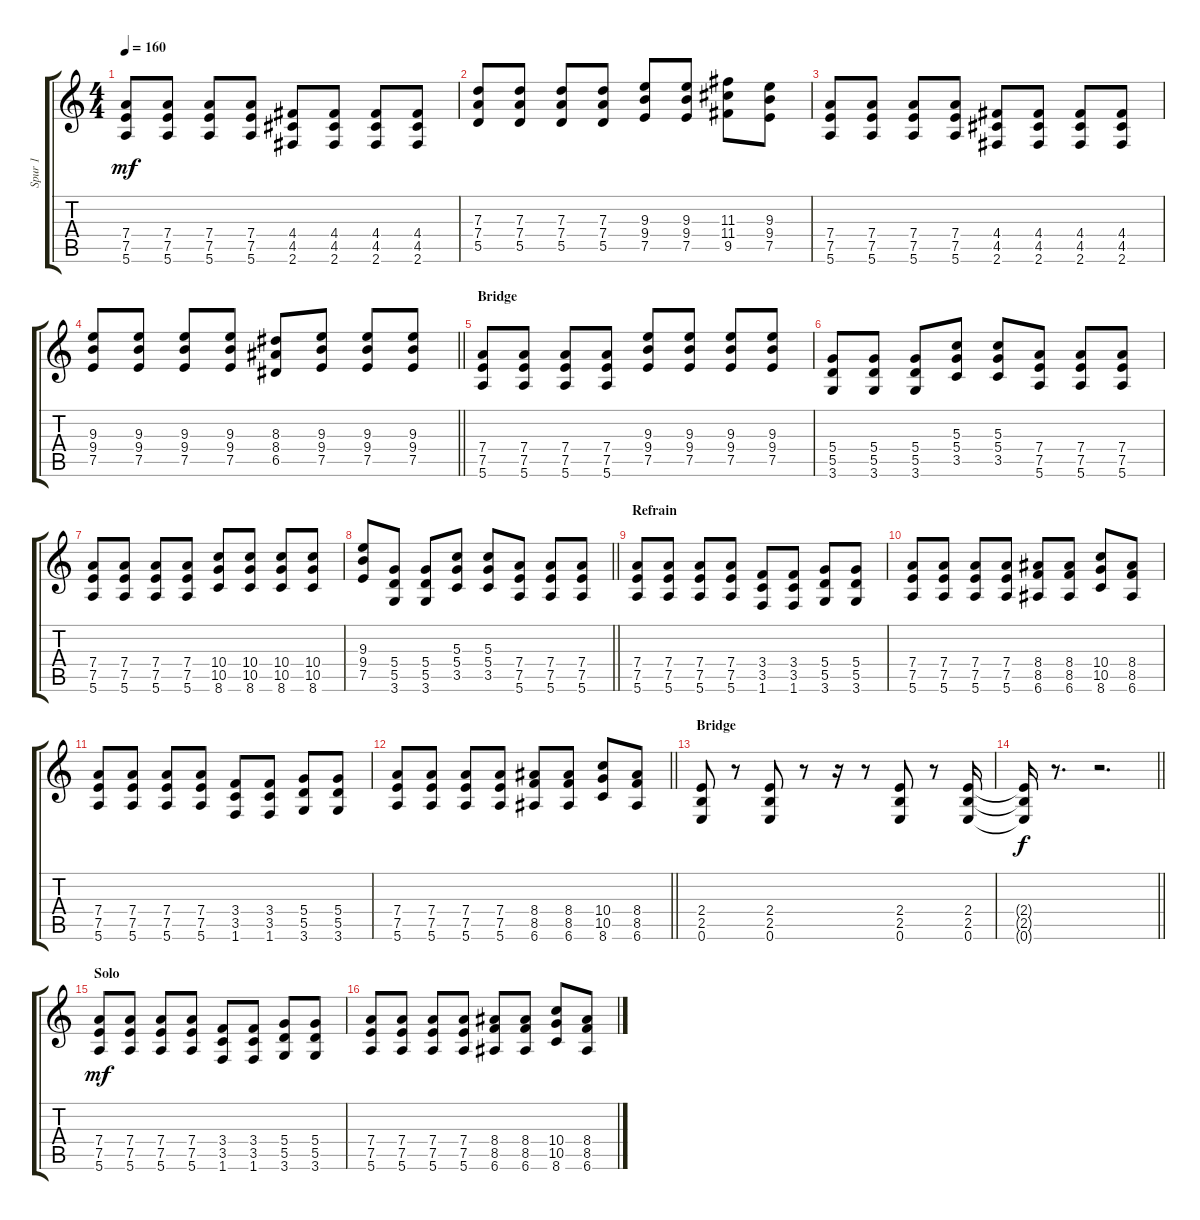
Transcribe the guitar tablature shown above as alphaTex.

\track ("Spur 1" "Spur 1") {instrument distortionguitar}
\staff {score tabs}
\tuning (E4 B3 G3 D3 A2 E2) {hide}
\ts (4 4)
\tempo 160
\clef g2
\ks c
(7.4 7.5 5.6).8{dy mf} (7.4 7.5 5.6).8 (7.4 7.5 5.6).8 (7.4 7.5 5.6).8 (4.4 4.5 2.6).8 (4.4 4.5 2.6).8 (4.4 4.5 2.6).8 (4.4 4.5 2.6).8 |
(7.3 7.4 5.5).8 (7.3 7.4 5.5).8 (7.3 7.4 5.5).8 (7.3 7.4 5.5).8 (9.3 9.4 7.5).8 (9.3 9.4 7.5).8 (11.3 11.4 9.5).8 (9.3 9.4 7.5).8 |
(7.4 7.5 5.6).8 (7.4 7.5 5.6).8 (7.4 7.5 5.6).8 (7.4 7.5 5.6).8 (4.4 4.5 2.6).8 (4.4 4.5 2.6).8 (4.4 4.5 2.6).8 (4.4 4.5 2.6).8 |
\barLineRight lightlight
(9.3 9.4 7.5).8 (9.3 9.4 7.5).8 (9.3 9.4 7.5).8 (9.3 9.4 7.5).8 (8.3 8.4 6.5).8 (9.3 9.4 7.5).8 (9.3 9.4 7.5).8 (9.3 9.4 7.5).8 |
\section ("" "Bridge")
(7.4 7.5 5.6).8 (7.4 7.5 5.6).8 (7.4 7.5 5.6).8 (7.4 7.5 5.6).8 (9.3 9.4 7.5).8 (9.3 9.4 7.5).8 (9.3 9.4 7.5).8 (9.3 9.4 7.5).8 |
(5.4 5.5 3.6).8 (5.4 5.5 3.6).8 (5.4 5.5 3.6).8 (5.3 5.4 3.5).8 (5.3 5.4 3.5).8 (7.4 7.5 5.6).8 (7.4 7.5 5.6).8 (7.4 7.5 5.6).8 |
(7.4 7.5 5.6).8 (7.4 7.5 5.6).8 (7.4 7.5 5.6).8 (7.4 7.5 5.6).8 (10.4 10.5 8.6).8 (10.4 10.5 8.6).8 (10.4 10.5 8.6).8 (10.4 10.5 8.6).8 |
\barLineRight lightlight
(9.3 9.4 7.5).8 (5.4 5.5 3.6).8 (5.4 5.5 3.6).8 (5.3 5.4 3.5).8 (5.3 5.4 3.5).8 (7.4 7.5 5.6).8 (7.4 7.5 5.6).8 (7.4 7.5 5.6).8 |
\section ("" "Refrain")
(7.4 7.5 5.6).8 (7.4 7.5 5.6).8 (7.4 7.5 5.6).8 (7.4 7.5 5.6).8 (3.4 3.5 1.6).8 (3.4 3.5 1.6).8 (5.4 5.5 3.6).8 (5.4 5.5 3.6).8 |
(7.4 7.5 5.6).8 (7.4 7.5 5.6).8 (7.4 7.5 5.6).8 (7.4 7.5 5.6).8 (8.4 8.5 6.6).8 (8.4 8.5 6.6).8 (10.4 10.5 8.6).8 (8.4 8.5 6.6).8 |
(7.4 7.5 5.6).8 (7.4 7.5 5.6).8 (7.4 7.5 5.6).8 (7.4 7.5 5.6).8 (3.4 3.5 1.6).8 (3.4 3.5 1.6).8 (5.4 5.5 3.6).8 (5.4 5.5 3.6).8 |
\barLineRight lightlight
(7.4 7.5 5.6).8 (7.4 7.5 5.6).8 (7.4 7.5 5.6).8 (7.4 7.5 5.6).8 (8.4 8.5 6.6).8 (8.4 8.5 6.6).8 (10.4 10.5 8.6).8 (8.4 8.5 6.6).8 |
\section ("" "Bridge")
(2.4 2.5 0.6).8 r.8 (2.4 2.5 0.6).8 r.8 r.16 r.8 (2.4 2.5 0.6).8 r.8 (2.4 2.5 0.6).16 |
\barLineRight lightlight
(2.4{t} 2.5{t} 0.6{t}).16{dy f} r.8{d} r.2{d} |
\section ("" "Solo")
(7.4 7.5 5.6).8{dy mf} (7.4 7.5 5.6).8 (7.4 7.5 5.6).8 (7.4 7.5 5.6).8 (3.4 3.5 1.6).8 (3.4 3.5 1.6).8 (5.4 5.5 3.6).8 (5.4 5.5 3.6).8 |
(7.4 7.5 5.6).8 (7.4 7.5 5.6).8 (7.4 7.5 5.6).8 (7.4 7.5 5.6).8 (8.4 8.5 6.6).8 (8.4 8.5 6.6).8 (10.4 10.5 8.6).8 (8.4 8.5 6.6).8
